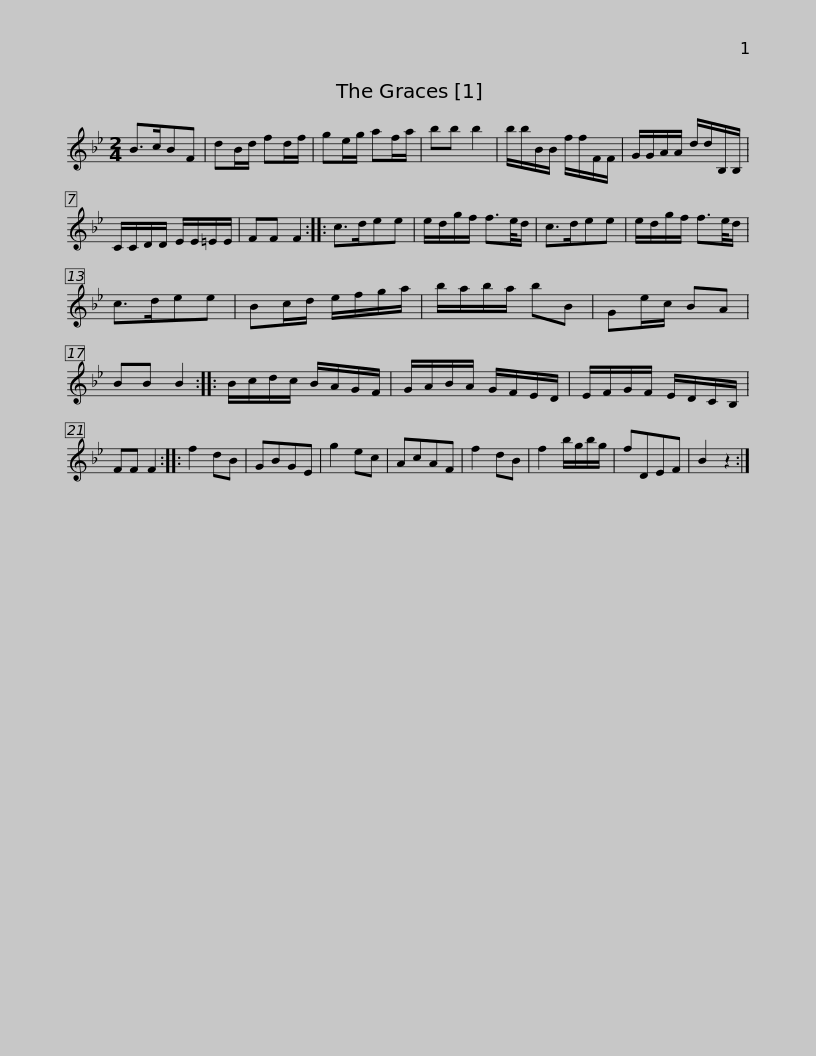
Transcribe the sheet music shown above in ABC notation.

X:1
L:1/8
M:2/4
I:linebreak $
K:Bb
V:1 treble
V:1
 B>cBF | dB/d/ fd/f/ | ge/g/ af/a/ | bb b2 | b/b/B/B/ f/f/F/F/ | %5
 G/G/A/A/ d/d/B,/B,/ | C/C/D/D/ E/E/=E/E/ |$ FF F2 :: c>dee | e/d/g/f/ f3/2e/4d/ | %10
 c>dee | e/d/g/f/ f3/2e/4d/ | c>dee | Bc/d/ e/f/g/a/ | b/a/b/a/ bB |$ %15
 Ge/c/ BA | BB B2 :: B/c/d/c/ B/A/G/F/ | G/A/B/A/ G/F/E/D/ | E/F/G/F/ E/D/C/B,/ | %20
 FF F2 :: f2 dB | GBGE |$ g2 ec | AcAF | %25
 f2 dB | f2 b/g/b/g/ | fDEF | B2 z2 :| %29
